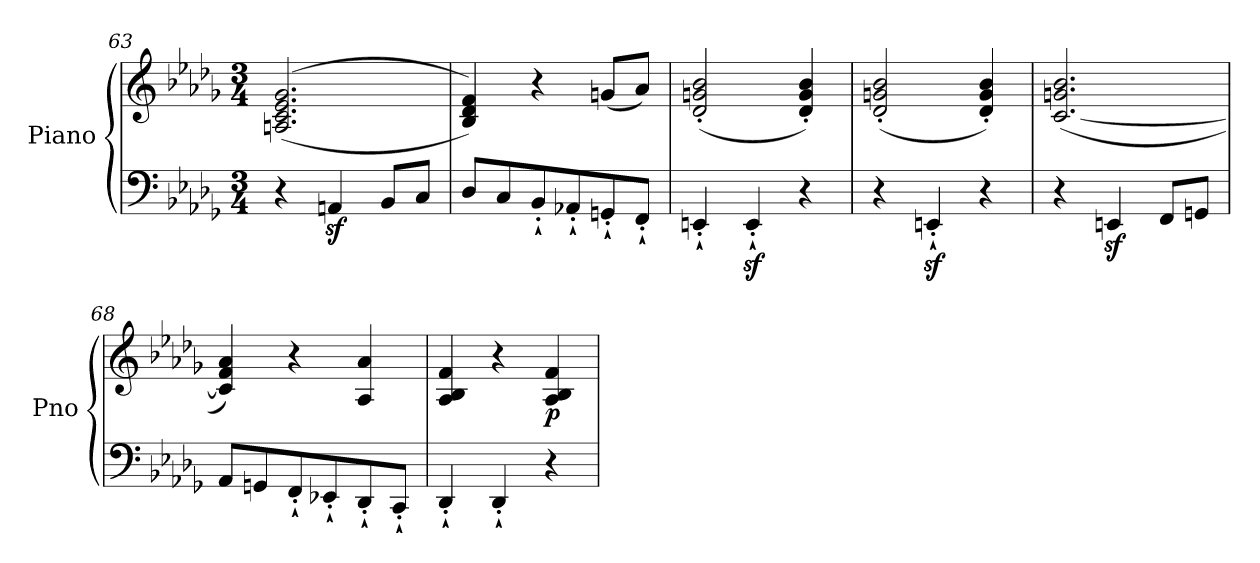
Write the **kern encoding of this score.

**kern	**kern	**dynam
*part1	*part1	*part1
*staff2	*staff1	*staff1/2
*I"Piano	*	*
*I'Pno	*	*
*clefF4	*clefG2	*
*k[b-e-a-d-g-]	*k[b-e-a-d-g-]	*
*D-:	*D-:	*
*M3/4	*M3/4	*
=63	=63	=63
4r	((2.An/ 2.c/ 2.e-/ 2.g-/	.
4AAnz</	.	.
8BB-/L	.	.
8C/J	.	.
=64	=64	=64
8D-/L	4B-/ 4d-/ 4f/))	.
8C/	.	.
8BB-`'/	4r	.
8AA-X`'/	.	.
8GGn`'/	(8gn/L	.
8FF`'/J	8a-/J)	.
=65	=65	=65
4EEn`'/	(2d-/' 2gn/' 2b-/'	.
4EEz<`'/	.	.
4r	4d-/' 4g/' 4b-/')	.
=66	=66	=66
4r	(2d-/' 2gn/' 2b-/'	.
4EEnz<`'/	.	.
4r	4d-/' 4g/' 4b-/')	.
=67	=67	=67
4r	([2.c/ 2.gn/ 2.b-/	.
4EEnz</	.	.
8FF/L	.	.
8GGn/J	.	.
=68	=68	=68
8AA-/L	4c/] 4f/ 4a-/)	.
8GGn/	.	.
8FF`'/	4r	.
8EE-X`'/	.	.
8DD-`'/	4A-/ 4a-/	.
8CC`'/J	.	.
!!LO:LB:g=z
=69	=69	=69
4DD-`'/	4A-/ 4B-/ 4f/	.
4DD-`'/	4r	.
!	!	!LO:DY:b
4r	4A-/ 4B-/ 4f/	p
=	=	=
*-	*-	*-
